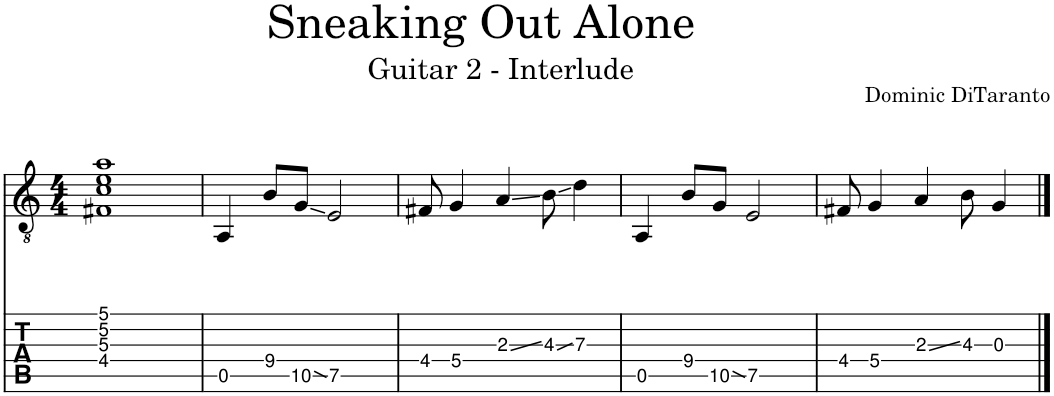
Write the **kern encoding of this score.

**kern	**kern
*part1	*part1
*staff2	*staff1
*I"Classical Guitar	*
*I'Guit.	*
*stria6	*
*	*clefGv2
*k[]	*k[]
*M4/4	*M4/4
=1	=1
1F#X 1c 1e 1a	1F#X 1c 1e 1a
=2	=2
4AA	4AA/
8BL	8B/L
8GJ	8G/J
2E	2E/
=3	=3
8F#X	8F#X/
4G	4G/
4A	4A/
8B	8B\
4d	4d\
=4	=4
4AA	4AA/
8BL	8B/L
8GJ	8G/J
2E	2E/
=5	=5
8F#X	8F#X/
4G	4G/
4A	4A/
8B	8B\
4G	4G/
==	==
*-	*-
